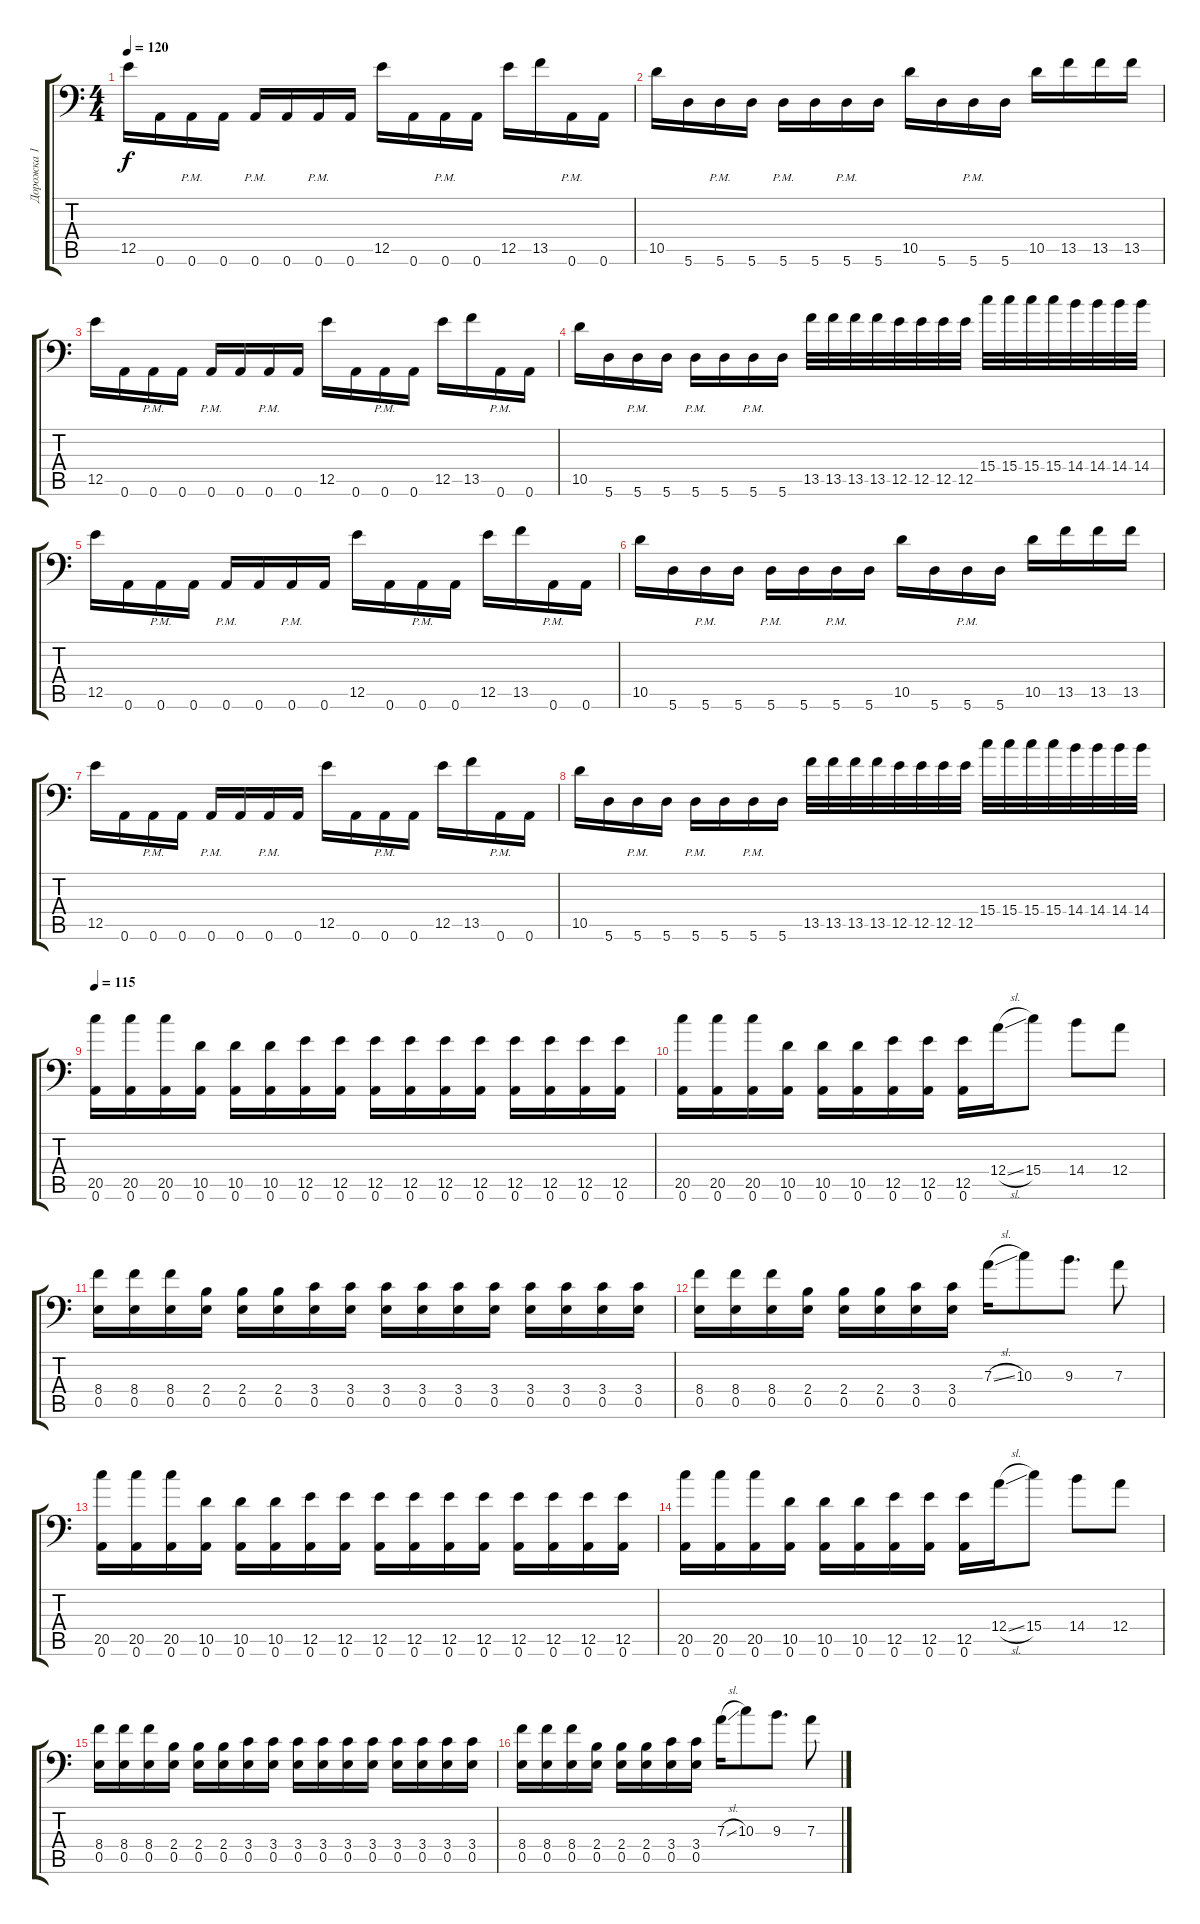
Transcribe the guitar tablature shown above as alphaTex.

\track ("Дорожка 1" "Дорожка 1") {instrument distortionguitar}
\staff {score tabs}
\tuning (B3 Gb3 D3 A2 E2 A1) {hide}
\ts (4 4)
\tempo 120
\clef f4
\ks c
12.5.16{dy f} 0.6.16 0.6{pm}.16 0.6.16 0.6{pm}.16 0.6.16 0.6{pm}.16 0.6.16 12.5.16 0.6.16 0.6{pm}.16 0.6.16 12.5.16 13.5.16 0.6{pm}.16 0.6.16 |
10.5.16 5.6.16 5.6{pm}.16 5.6.16 5.6{pm}.16 5.6.16 5.6{pm}.16 5.6.16 10.5.16 5.6.16 5.6{pm}.16 5.6.16 10.5.16 13.5.16 13.5.16 13.5.16 |
12.5.16 0.6.16 0.6{pm}.16 0.6.16 0.6{pm}.16 0.6.16 0.6{pm}.16 0.6.16 12.5.16 0.6.16 0.6{pm}.16 0.6.16 12.5.16 13.5.16 0.6{pm}.16 0.6.16 |
10.5.16 5.6.16 5.6{pm}.16 5.6.16 5.6{pm}.16 5.6.16 5.6{pm}.16 5.6.16 13.5.32 13.5.32 13.5.32 13.5.32 12.5.32 12.5.32 12.5.32 12.5.32 15.4.32 15.4.32 15.4.32 15.4.32 14.4.32 14.4.32 14.4.32 14.4.32 |
12.5.16 0.6.16 0.6{pm}.16 0.6.16 0.6{pm}.16 0.6.16 0.6{pm}.16 0.6.16 12.5.16 0.6.16 0.6{pm}.16 0.6.16 12.5.16 13.5.16 0.6{pm}.16 0.6.16 |
10.5.16 5.6.16 5.6{pm}.16 5.6.16 5.6{pm}.16 5.6.16 5.6{pm}.16 5.6.16 10.5.16 5.6.16 5.6{pm}.16 5.6.16 10.5.16 13.5.16 13.5.16 13.5.16 |
12.5.16 0.6.16 0.6{pm}.16 0.6.16 0.6{pm}.16 0.6.16 0.6{pm}.16 0.6.16 12.5.16 0.6.16 0.6{pm}.16 0.6.16 12.5.16 13.5.16 0.6{pm}.16 0.6.16 |
10.5.16 5.6.16 5.6{pm}.16 5.6.16 5.6{pm}.16 5.6.16 5.6{pm}.16 5.6.16 13.5.32 13.5.32 13.5.32 13.5.32 12.5.32 12.5.32 12.5.32 12.5.32 15.4.32 15.4.32 15.4.32 15.4.32 14.4.32 14.4.32 14.4.32 14.4.32 |
\tempo 115
(20.5 0.6).16 (20.5 0.6).16 (20.5 0.6).16 (10.5 0.6).16 (10.5 0.6).16 (10.5 0.6).16 (12.5 0.6).16 (12.5 0.6).16 (12.5 0.6).16 (12.5 0.6).16 (12.5 0.6).16 (12.5 0.6).16 (12.5 0.6).16 (12.5 0.6).16 (12.5 0.6).16 (12.5 0.6).16 |
(20.5 0.6).16 (20.5 0.6).16 (20.5 0.6).16 (10.5 0.6).16 (10.5 0.6).16 (10.5 0.6).16 (12.5 0.6).16 (12.5 0.6).16 (12.5 0.6).16 12.4{sl}.16 15.4.8 14.4.8 12.4.8 |
(8.4 0.5).16 (8.4 0.5).16 (8.4 0.5).16 (2.4 0.5).16 (2.4 0.5).16 (2.4 0.5).16 (3.4 0.5).16 (3.4 0.5).16 (3.4 0.5).16 (3.4 0.5).16 (3.4 0.5).16 (3.4 0.5).16 (3.4 0.5).16 (3.4 0.5).16 (3.4 0.5).16 (3.4 0.5).16 |
(8.4 0.5).16 (8.4 0.5).16 (8.4 0.5).16 (2.4 0.5).16 (2.4 0.5).16 (2.4 0.5).16 (3.4 0.5).16 (3.4 0.5).16 7.3{sl}.16 10.3.8 9.3.8{d} 7.3.8 |
(20.5 0.6).16 (20.5 0.6).16 (20.5 0.6).16 (10.5 0.6).16 (10.5 0.6).16 (10.5 0.6).16 (12.5 0.6).16 (12.5 0.6).16 (12.5 0.6).16 (12.5 0.6).16 (12.5 0.6).16 (12.5 0.6).16 (12.5 0.6).16 (12.5 0.6).16 (12.5 0.6).16 (12.5 0.6).16 |
(20.5 0.6).16 (20.5 0.6).16 (20.5 0.6).16 (10.5 0.6).16 (10.5 0.6).16 (10.5 0.6).16 (12.5 0.6).16 (12.5 0.6).16 (12.5 0.6).16 12.4{sl}.16 15.4.8 14.4.8 12.4.8 |
(8.4 0.5).16 (8.4 0.5).16 (8.4 0.5).16 (2.4 0.5).16 (2.4 0.5).16 (2.4 0.5).16 (3.4 0.5).16 (3.4 0.5).16 (3.4 0.5).16 (3.4 0.5).16 (3.4 0.5).16 (3.4 0.5).16 (3.4 0.5).16 (3.4 0.5).16 (3.4 0.5).16 (3.4 0.5).16 |
(8.4 0.5).16 (8.4 0.5).16 (8.4 0.5).16 (2.4 0.5).16 (2.4 0.5).16 (2.4 0.5).16 (3.4 0.5).16 (3.4 0.5).16 7.3{sl}.16 10.3.8 9.3.8{d} 7.3.8
